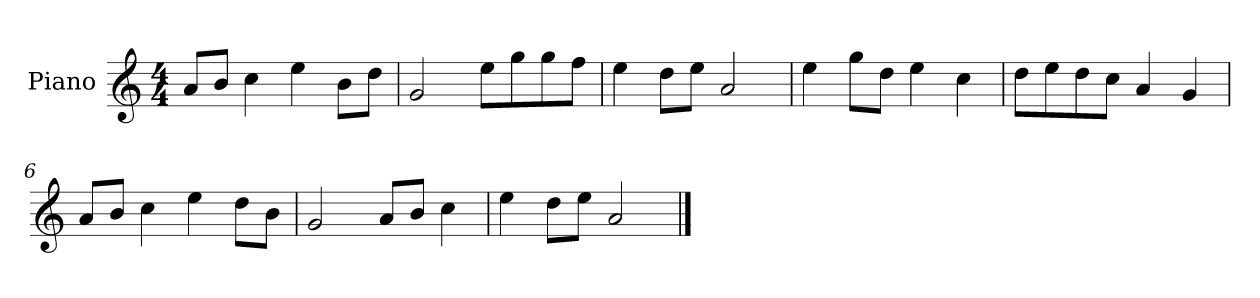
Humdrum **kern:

**kern
*part1
*staff1
*I"Piano
*I'P-no
*clefG2
*k[]
*M4/4
*MM90
=1
8a/L
8b/J
4cc\
4ee\
8b\L
8dd\J
=2
2g/
8ee\L
8gg\
8gg\
8ff\J
=3
4ee\
8dd\L
8ee\J
2a/
=4
4ee\
8gg\L
8dd\J
4ee\
4cc\
=5
8dd\L
8ee\
8dd\
8cc\J
4a/
4g/
=6
8a/L
8b/J
4cc\
4ee\
8dd\L
8b\J
=7
2g/
8a/L
8b/J
4cc\
!!LO:LB:g=z
=8
4ee\
8dd\L
8ee\J
2a/
==
*-
